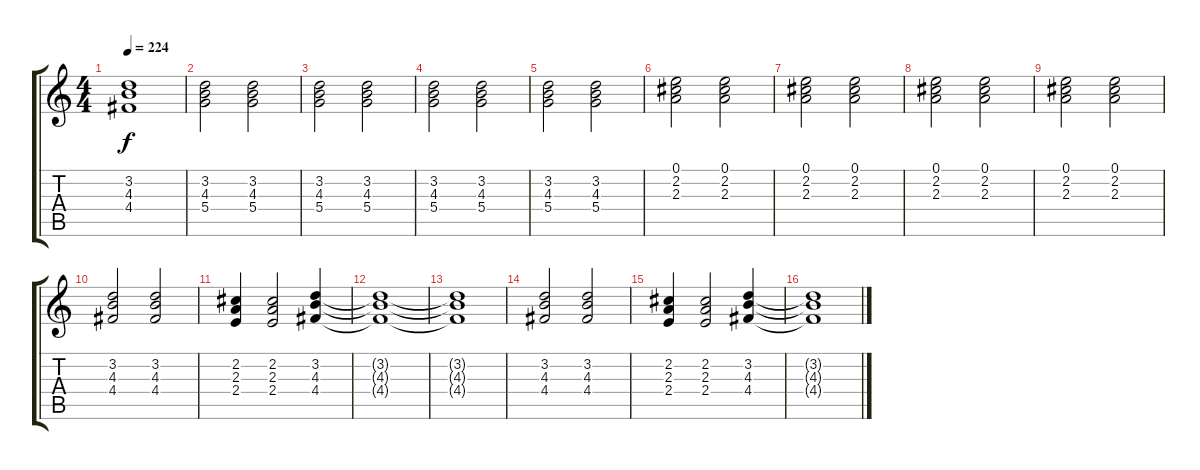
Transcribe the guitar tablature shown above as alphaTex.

\track "" {instrument electricguitarclean}
\staff {score tabs}
\tuning (E4 B3 G3 D3 A2 E2) {hide}
\ts (4 4)
\tempo 224
\clef g2
\ks c
(3.2{t} 4.3{t} 4.4{t}).1{dy f} |
(3.2 4.3 5.4).2 (3.2 4.3 5.4).2 |
(3.2 4.3 5.4).2 (3.2 4.3 5.4).2 |
(3.2 4.3 5.4).2 (3.2 4.3 5.4).2 |
(3.2 4.3 5.4).2 (3.2 4.3 5.4).2 |
(0.1 2.2 2.3).2 (0.1 2.2 2.3).2 |
(0.1 2.2 2.3).2 (0.1 2.2 2.3).2 |
(0.1 2.2 2.3).2 (0.1 2.2 2.3).2 |
(0.1 2.2 2.3).2 (0.1 2.2 2.3).2 |
(3.2 4.3 4.4).2 (3.2 4.3 4.4).2 |
(2.2 2.3 2.4).4 (2.2 2.3 2.4).2 (3.2 4.3 4.4).4 |
(3.2{t} 4.3{t} 4.4{t}).1 |
(3.2{t} 4.3{t} 4.4{t}).1 |
(3.2 4.3 4.4).2 (3.2 4.3 4.4).2 |
(2.2 2.3 2.4).4 (2.2 2.3 2.4).2 (3.2 4.3 4.4).4 |
(3.2{t} 4.3{t} 4.4{t}).1
